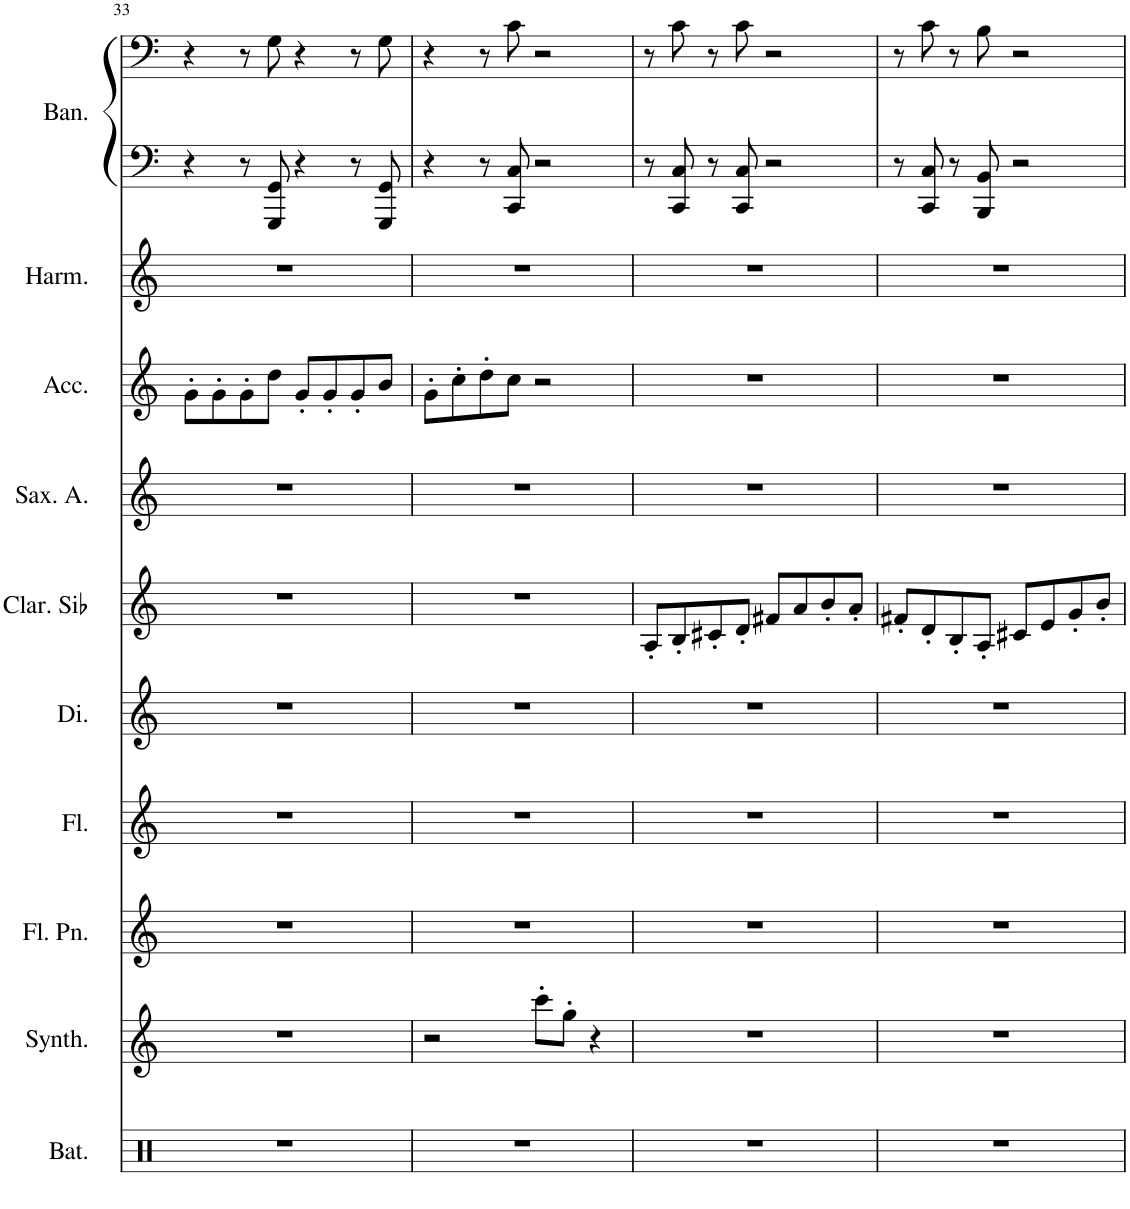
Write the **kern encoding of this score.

**kern	**kern	**kern	**kern	**kern	**kern	**kern	**kern	**kern	**kern	**kern
*part10	*part9	*part8	*part7	*part6	*part5	*part4	*part3	*part2	*part1	*part1
*staff11	*staff10	*staff9	*staff8	*staff7	*staff6	*staff5	*staff4	*staff3	*staff2	*staff1
*I"Batterie	*I"Synthétiseur de sinusoïdes	*I"Flûte de Pan	*I"Flûte	*I"Dizi	*I"Clarinette en Sib	*I"Saxophone Alto	*I"Accordéon	*I"Harmonica chromatique en Do 14 trous	*I"Bandonéon	*
*I'Bat.	*I'Synth.	*I'Fl. Pn.	*I'Fl.	*I'Di.	*I'Clar. Sib	*I'Sax. A.	*I'Acc.	*I'Harm.	*I'Ban.	*
!!LO:PB:g=z
*clefX	*clefG2	*clefG2	*clefG2	*clefG2	*clefG2	*clefG2	*clefG2	*clefG2	*clefF4	*clefF4
*	*	*	*	*Trd-7c-12	*Trd1c2	*Trd5c9	*	*	*	*
*k[]	*k[]	*k[]	*k[]	*k[]	*k[]	*k[]	*k[]	*k[]	*k[]	*k[]
*M4/4	*M4/4	*M4/4	*M4/4	*M4/4	*M4/4	*M4/4	*M4/4	*M4/4	*M4/4	*M4/4
=33	=33	=33	=33	=33	=33	=33	=33	=33	=33	=33
1r	1r	1r	1r	1r	1r	1r	8g'\L	1r	4r	4r
.	.	.	.	.	.	.	8g'\	.	.	.
.	.	.	.	.	.	.	8g'\	.	8r	8r
.	.	.	.	.	.	.	8dd\J	.	8GGG/ 8GG/	8G\
.	.	.	.	.	.	.	8g'/L	.	4r	4r
.	.	.	.	.	.	.	8g'/	.	.	.
.	.	.	.	.	.	.	8g'/	.	8r	8r
.	.	.	.	.	.	.	8b/J	.	8GGG/ 8GG/	8G\
=34	=34	=34	=34	=34	=34	=34	=34	=34	=34	=34
1r	2r	1r	1r	1r	1r	1r	8g'\L	1r	4r	4r
.	.	.	.	.	.	.	8cc'\	.	.	.
.	.	.	.	.	.	.	8dd'\	.	8r	8r
.	.	.	.	.	.	.	8cc\J	.	8CC/ 8C/	8c\
.	8ccc'\L	.	.	.	.	.	2r	.	2r	2r
.	8gg'\J	.	.	.	.	.	.	.	.	.
.	4r	.	.	.	.	.	.	.	.	.
=35	=35	=35	=35	=35	=35	=35	=35	=35	=35	=35
1r	1r	1r	1r	1r	8A'/L	1r	1r	1r	8r	8r
.	.	.	.	.	8B'/	.	.	.	8CC/ 8C/	8c\
.	.	.	.	.	8c#X'/	.	.	.	8r	8r
.	.	.	.	.	8d'/J	.	.	.	8CC/ 8C/	8c\
.	.	.	.	.	8f#X/L	.	.	.	2r	2r
.	.	.	.	.	8a/	.	.	.	.	.
.	.	.	.	.	8b'/	.	.	.	.	.
.	.	.	.	.	8a'/J	.	.	.	.	.
=36	=36	=36	=36	=36	=36	=36	=36	=36	=36	=36
1r	1r	1r	1r	1r	8f#X'/L	1r	1r	1r	8r	8r
.	.	.	.	.	8d'/	.	.	.	8CC/ 8C/	8c\
.	.	.	.	.	8B'/	.	.	.	8r	8r
.	.	.	.	.	8A'/J	.	.	.	8BBB/ 8BB/	8B\
.	.	.	.	.	8c#X/L	.	.	.	2r	2r
.	.	.	.	.	8e/	.	.	.	.	.
.	.	.	.	.	8g'/	.	.	.	.	.
.	.	.	.	.	8b'/J	.	.	.	.	.
=	=	=	=	=	=	=	=	=	=	=
*-	*-	*-	*-	*-	*-	*-	*-	*-	*-	*-
